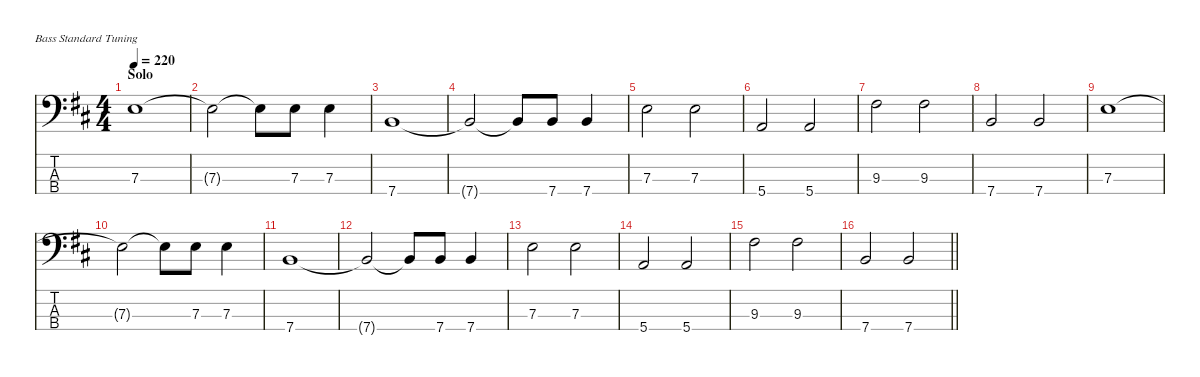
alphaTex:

\defaultSystemsLayout 4
\hideDynamics
\bracketExtendMode nobrackets
\singleTrackTrackNamePolicy hidden
\multiTrackTrackNamePolicy hidden
\otherSystemsTrackNameOrientation horizontal
\track ("Bill Wyman" "el.bs.") {instrument electricbassfinger}
\staff {score tabs}
\tuning (G2 D2 A1 E1)
\ts (4 4)
\section ("" "Solo")
\tempo 220
\clef f4
\ks bminor
7.3{acc forcenatural}.1{dy ff beam Down} |
7.3{t acc forcenatural}.2{dy f beam Down} 7.3{t acc forcenatural}.8{beam Down} 7.3{acc forcenatural}.8{dy ff beam Down} 7.3{acc forcenatural}.4{beam Down} |
7.4{acc forcenatural}.1{beam Up} |
7.4{t acc forcenatural}.2{dy f beam Up} 7.4{t acc forcenatural}.8{beam Up} 7.4{acc forcenatural}.8{dy ff beam Up} 7.4{acc forcenatural}.4{beam Up} |
7.3{acc forcenatural}.2{beam Down} 7.3{acc forcenatural}.2{beam Down} |
5.4{acc forcenatural}.2{beam Up} 5.4{acc forcenatural}.2{beam Up} |
9.3{acc #}.2{beam Down} 9.3{acc #}.2{beam Down} |
7.4{acc forcenatural}.2{beam Up} 7.4{acc forcenatural}.2{beam Up} |
7.3{acc forcenatural}.1{beam Down} |
7.3{t acc forcenatural}.2{dy f beam Down} 7.3{t acc forcenatural}.8{beam Down} 7.3{acc forcenatural}.8{dy ff beam Down} 7.3{acc forcenatural}.4{beam Down} |
7.4{acc forcenatural}.1{beam Up} |
7.4{t acc forcenatural}.2{dy f beam Up} 7.4{t acc forcenatural}.8{beam Up} 7.4{acc forcenatural}.8{dy ff beam Up} 7.4{acc forcenatural}.4{beam Up} |
7.3{acc forcenatural}.2{beam Down} 7.3{acc forcenatural}.2{beam Down} |
5.4{acc forcenatural}.2{beam Up} 5.4{acc forcenatural}.2{beam Up} |
9.3{acc #}.2{beam Down} 9.3{acc #}.2{beam Down} |
\barLineRight lightlight
7.4{acc forcenatural}.2{beam Up} 7.4{acc forcenatural}.2{beam Up}
